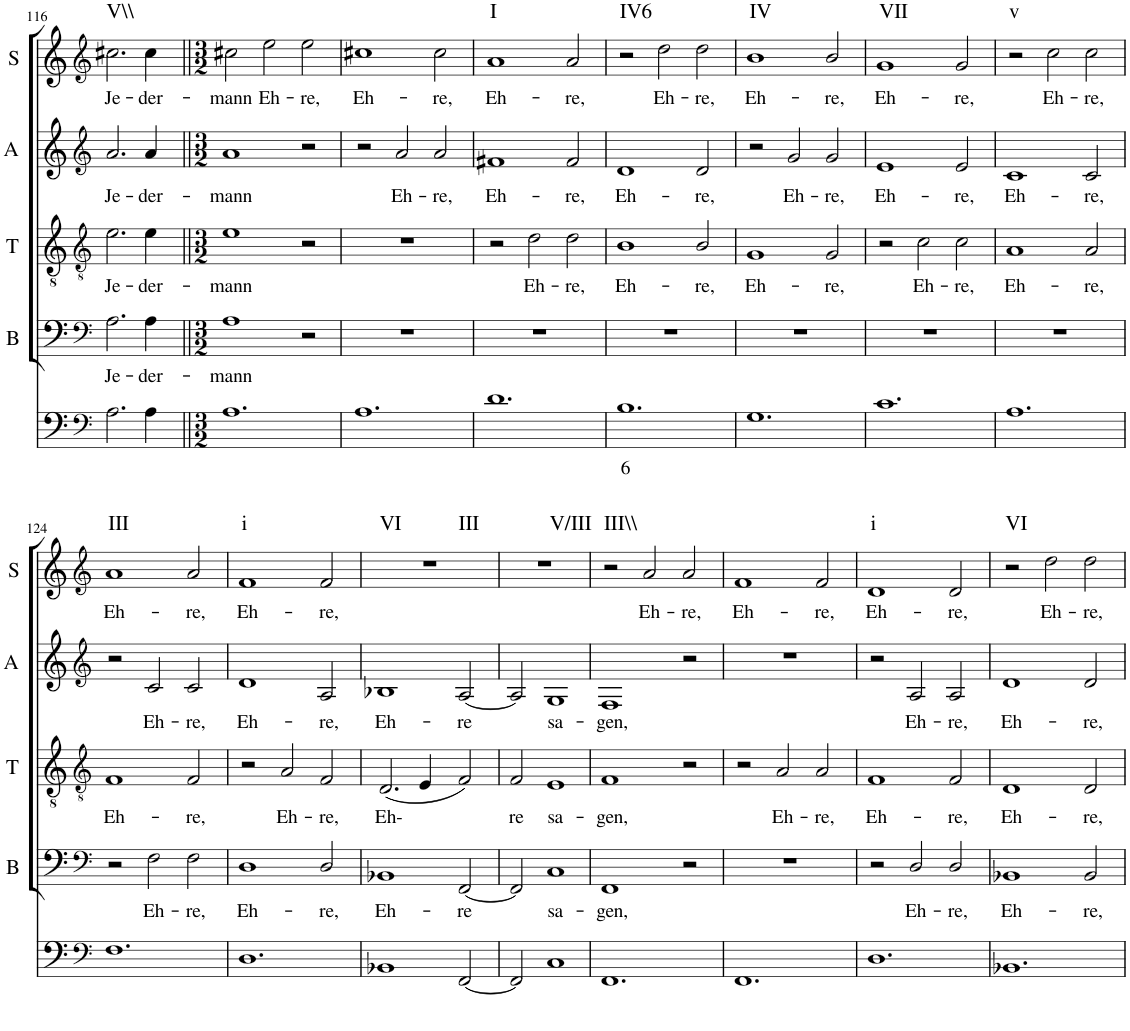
**kern	**text	**kern	**text	**kern	**text	**kern	**text	**kern	**text	**harte
*part5	*part5	*part4	*part4	*part3	*part3	*part2	*part2	*part1	*part1	*part1
*staff5	*staff5	*staff4	*staff4	*staff3	*staff3	*staff2	*staff2	*staff1	*staff1	*
*I"Continuo	*	*I"Bass	*	*I"Tenor	*	*I"Alto	*	*I"Soprano	*	*
*	*	*I'B	*	*I'T	*	*I'A	*	*I'S	*	*
!!LO:PB:g=z
*clefF4	*	*clefF4	*	*clefGv2	*	*clefG2	*	*clefG2	*	*
*k[]	*	*k[]	*	*k[]	*	*k[]	*	*k[]	*	*
*M4/4	*	*M4/4	*	*M4/4	*	*M4/4	*	*M4/4	*	*
=116	=116	=116	=116	=116	=116	=116	=116	=116	=116	=116
!	!	!	!LO:LY:b	!	!LO:LY:b	!	!LO:LY:b	!	!LO:LY:b	!LO:H:kt=V\\
2.A\	.	2.A\	Je-	2.e\	Je-	2.a/	Je-	2.cc#X\	Je-	N
!	!	!	!LO:LY:b	!	!LO:LY:b	!	!LO:LY:b	!	!LO:LY:b	!
4A\	.	4A\	der-	4e\	der-	4a/	der-	4cc#\	der-	.
=117||	=117||	=117||	=117||	=117||	=117||	=117||	=117||	=117||	=117||	=117||
*M3/2	*	*M3/2	*	*M3/2	*	*M3/2	*	*M3/2	*	*
!	!	!	!LO:LY:b	!	!LO:LY:b	!	!LO:LY:b	!	!LO:LY:b	!
1.A	.	1A	mann	1e	mann	1a	mann	2cc#X\	mann	.
!	!	!	!	!	!	!	!	!	!LO:LY:b	!
.	.	.	.	.	.	.	.	2ee\	Eh-	.
!	!	!	!	!	!	!	!	!	!LO:LY:b	!
.	.	2r	.	2r	.	2r	.	2ee\	re,	.
=118	=118	=118	=118	=118	=118	=118	=118	=118	=118	=118
!	!	!	!	!	!	!	!	!	!LO:LY:b	!
1.A	.	1.r	.	1.r	.	2r	.	1cc#X	Eh-	.
!	!	!	!	!	!	!	!LO:LY:b	!	!	!
.	.	.	.	.	.	2a/	Eh-	.	.	.
!	!	!	!	!	!	!	!LO:LY:b	!	!LO:LY:b	!
.	.	.	.	.	.	2a/	re,	2cc#\	re,	.
=119	=119	=119	=119	=119	=119	=119	=119	=119	=119	=119
!	!	!	!	!	!	!	!LO:LY:b	!	!LO:LY:b	!LO:H:kt=I
1.d	.	1.r	.	2r	.	1f#X	Eh-	1a	Eh-	N
!	!	!	!	!	!LO:LY:b	!	!	!	!	!
.	.	.	.	2d\	Eh-	.	.	.	.	.
!	!	!	!	!	!LO:LY:b	!	!LO:LY:b	!	!LO:LY:b	!
.	.	.	.	2d\	re,	2f#/	re,	2a/	re,	.
=120	=120	=120	=120	=120	=120	=120	=120	=120	=120	=120
!	!LO:LY:b	!	!	!	!LO:LY:b	!	!LO:LY:b	!	!	!LO:H:kt=IV6
1.B	6	1.r	.	1B	Eh-	1d	Eh-	2r	.	N
!	!	!	!	!	!	!	!	!	!LO:LY:b	!
.	.	.	.	.	.	.	.	2dd\	Eh-	.
!	!	!	!	!	!LO:LY:b	!	!LO:LY:b	!	!LO:LY:b	!
.	.	.	.	2B/	re,	2d/	re,	2dd\	re,	.
=121	=121	=121	=121	=121	=121	=121	=121	=121	=121	=121
!	!	!	!	!	!LO:LY:b	!	!	!	!LO:LY:b	!LO:H:kt=IV
1.G	.	1.r	.	1G	Eh-	2r	.	1b	Eh-	N
!	!	!	!	!	!	!	!LO:LY:b	!	!	!
.	.	.	.	.	.	2g/	Eh-	.	.	.
!	!	!	!	!	!LO:LY:b	!	!LO:LY:b	!	!LO:LY:b	!
.	.	.	.	2G/	re,	2g/	re,	2b/	re,	.
=122	=122	=122	=122	=122	=122	=122	=122	=122	=122	=122
!	!	!	!	!	!	!	!LO:LY:b	!	!LO:LY:b	!LO:H:kt=VII
1.c	.	1.r	.	2r	.	1e	Eh-	1g	Eh-	N
!	!	!	!	!	!LO:LY:b	!	!	!	!	!
.	.	.	.	2c\	Eh-	.	.	.	.	.
!	!	!	!	!	!LO:LY:b	!	!LO:LY:b	!	!LO:LY:b	!
.	.	.	.	2c\	re,	2e/	re,	2g/	re,	.
=123	=123	=123	=123	=123	=123	=123	=123	=123	=123	=123
!	!	!	!	!	!LO:LY:b	!	!LO:LY:b	!	!	!LO:H:kt=v
1.A	.	1.r	.	1A	Eh-	1c	Eh-	2r	.	N
!	!	!	!	!	!	!	!	!	!LO:LY:b	!
.	.	.	.	.	.	.	.	2cc\	Eh-	.
!	!	!	!	!	!LO:LY:b	!	!LO:LY:b	!	!LO:LY:b	!
.	.	.	.	2A/	re,	2c/	re,	2cc\	re,	.
!!LO:LB:g=z
=124	=124	=124	=124	=124	=124	=124	=124	=124	=124	=124
*clefF4	*	*clefF4	*	*clefGv2	*	*clefG2	*	*clefG2	*	*
!	!	!	!	!	!LO:LY:b	!	!	!	!LO:LY:b	!LO:H:kt=III
1.F	.	2r	.	1F	Eh-	2r	.	1a	Eh-	N
!	!	!	!LO:LY:b	!	!	!	!LO:LY:b	!	!	!
.	.	2F\	Eh-	.	.	2c/	Eh-	.	.	.
!	!	!	!LO:LY:b	!	!LO:LY:b	!	!LO:LY:b	!	!LO:LY:b	!
.	.	2F\	re,	2F/	re,	2c/	re,	2a/	re,	.
=125	=125	=125	=125	=125	=125	=125	=125	=125	=125	=125
!	!	!	!LO:LY:b	!	!	!	!LO:LY:b	!	!LO:LY:b	!LO:H:kt=i
1.D	.	1D	Eh-	2r	.	1d	Eh-	1f	Eh-	N
!	!	!	!	!	!LO:LY:b	!	!	!	!	!
.	.	.	.	2A/	Eh-	.	.	.	.	.
!	!	!	!LO:LY:b	!	!LO:LY:b	!	!LO:LY:b	!	!LO:LY:b	!
.	.	2D/	re,	2F/	re,	2A/	re,	2f/	re,	.
=126	=126	=126	=126	=126	=126	=126	=126	=126	=126	=126
!	!	!	!LO:LY:b	!	!LO:LY:b	!	!LO:LY:b	!	!	!LO:H:n=1:kt=VI
!	!	!	!	!	!	!	!	!	!	!LO:H:n=2:kt=III
1BB-X	.	1BB-X	Eh-	(2.D/	Eh-	1B-X	Eh-	1.r	.	N N
.	.	.	.	4E/	.	.	.	.	.	.
!	!	!	!LO:LY:b	!	!	!	!LO:LY:b	!	!	!
[2FF/	.	[2FF/	re	2F/)	.	[2A/	re	.	.	.
=127	=127	=127	=127	=127	=127	=127	=127	=127	=127	=127
!	!	!	!	!	!LO:LY:b	!	!	!	!	!LO:H:kt=V/III
2FF/]	.	2FF/]	.	2F/	re	2A/]	.	1.r	.	N
!	!	!	!LO:LY:b	!	!LO:LY:b	!	!LO:LY:b	!	!	!
1C	.	1C	sa-	1E	sa-	1G	sa-	.	.	.
=128	=128	=128	=128	=128	=128	=128	=128	=128	=128	=128
!	!	!	!LO:LY:b	!	!LO:LY:b	!	!LO:LY:b	!	!	!LO:H:kt=III\\
1.FF	.	1FF	gen,	1F	gen,	1F	gen,	2r	.	N
!	!	!	!	!	!	!	!	!	!LO:LY:b	!
.	.	.	.	.	.	.	.	2a/	Eh-	.
!	!	!	!	!	!	!	!	!	!LO:LY:b	!
.	.	2r	.	2r	.	2r	.	2a/	re,	.
=129	=129	=129	=129	=129	=129	=129	=129	=129	=129	=129
!	!	!	!	!	!	!	!	!	!LO:LY:b	!
1.FF	.	1.r	.	2r	.	1.r	.	1f	Eh-	.
!	!	!	!	!	!LO:LY:b	!	!	!	!	!
.	.	.	.	2A/	Eh-	.	.	.	.	.
!	!	!	!	!	!LO:LY:b	!	!	!	!LO:LY:b	!
.	.	.	.	2A/	re,	.	.	2f/	re,	.
=130	=130	=130	=130	=130	=130	=130	=130	=130	=130	=130
!	!	!	!	!	!LO:LY:b	!	!	!	!LO:LY:b	!LO:H:kt=i
1.D	.	2r	.	1F	Eh-	2r	.	1d	Eh-	N
!	!	!	!LO:LY:b	!	!	!	!LO:LY:b	!	!	!
.	.	2D/	Eh-	.	.	2A/	Eh-	.	.	.
!	!	!	!LO:LY:b	!	!LO:LY:b	!	!LO:LY:b	!	!LO:LY:b	!
.	.	2D/	re,	2F/	re,	2A/	re,	2d/	re,	.
=131	=131	=131	=131	=131	=131	=131	=131	=131	=131	=131
!	!	!	!LO:LY:b	!	!LO:LY:b	!	!LO:LY:b	!	!	!LO:H:kt=VI
1.BB-X	.	1BB-X	Eh-	1D	Eh-	1d	Eh-	2r	.	N
!	!	!	!	!	!	!	!	!	!LO:LY:b	!
.	.	.	.	.	.	.	.	2dd\	Eh-	.
!	!	!	!LO:LY:b	!	!LO:LY:b	!	!LO:LY:b	!	!LO:LY:b	!
.	.	2BB-/	re,	2D/	re,	2d/	re,	2dd\	re,	.
=	=	=	=	=	=	=	=	=	=	=
*-	*-	*-	*-	*-	*-	*-	*-	*-	*-	*-
